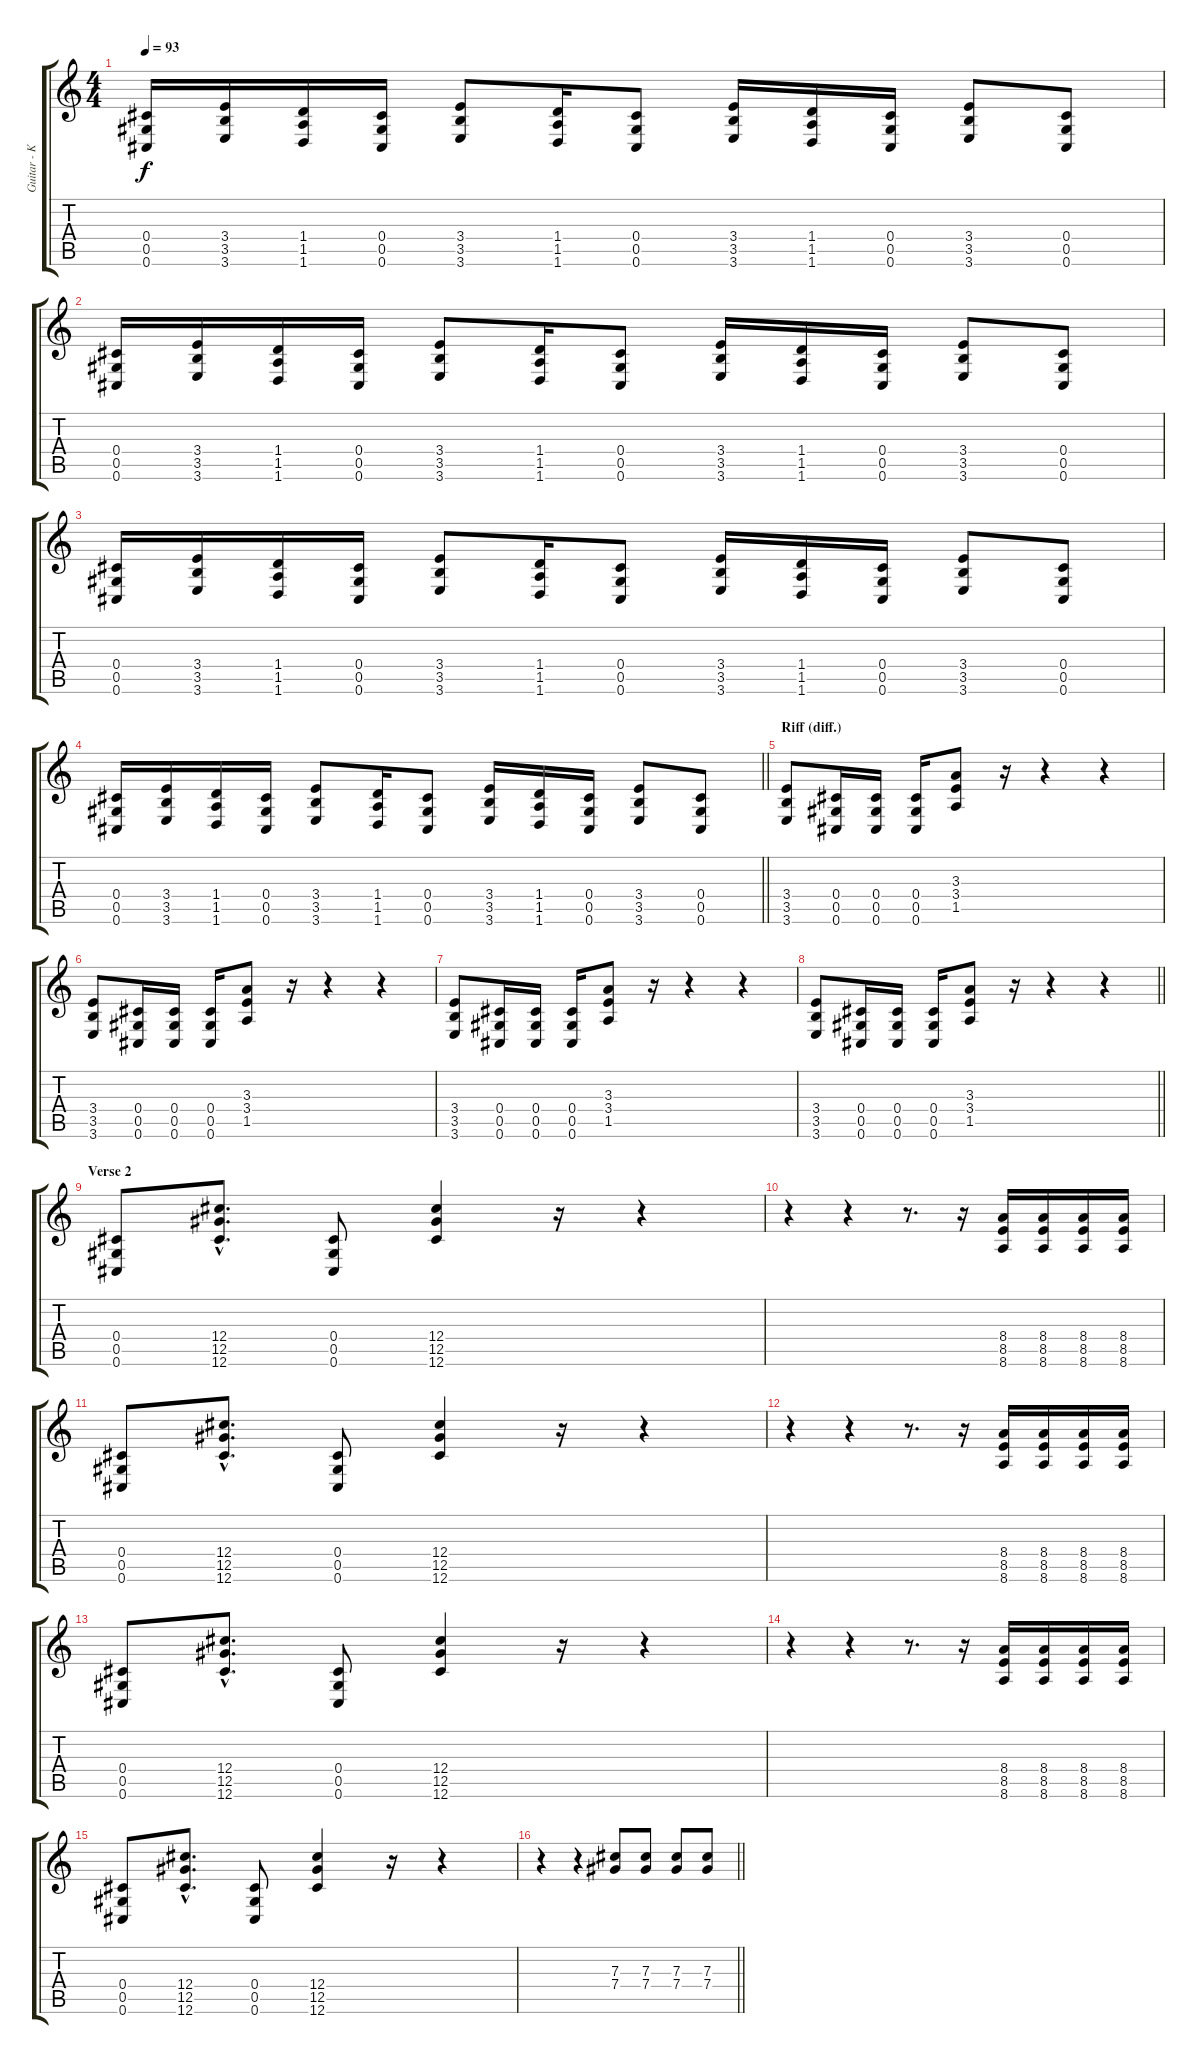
\track ("Guitar - Kaoru" "Guitar - K") {instrument distortionguitar}
\staff {score tabs}
\tuning (Eb4 Bb3 Gb3 Db3 Ab2 Db2) {hide}
\ts (4 4)
\tempo 93
\clef g2
\ks c
(0.4 0.5 0.6).16{dy f} (3.4 3.5 3.6).16 (1.4 1.5 1.6).16 (0.4 0.5 0.6).16 (3.4 3.5 3.6).8 (1.4 1.5 1.6).16 (0.4 0.5 0.6).8 (3.4 3.5 3.6).16 (1.4 1.5 1.6).16 (0.4 0.5 0.6).16 (3.4 3.5 3.6).8 (0.4 0.5 0.6).8 |
(0.4 0.5 0.6).16 (3.4 3.5 3.6).16 (1.4 1.5 1.6).16 (0.4 0.5 0.6).16 (3.4 3.5 3.6).8 (1.4 1.5 1.6).16 (0.4 0.5 0.6).8 (3.4 3.5 3.6).16 (1.4 1.5 1.6).16 (0.4 0.5 0.6).16 (3.4 3.5 3.6).8 (0.4 0.5 0.6).8 |
(0.4 0.5 0.6).16 (3.4 3.5 3.6).16 (1.4 1.5 1.6).16 (0.4 0.5 0.6).16 (3.4 3.5 3.6).8 (1.4 1.5 1.6).16 (0.4 0.5 0.6).8 (3.4 3.5 3.6).16 (1.4 1.5 1.6).16 (0.4 0.5 0.6).16 (3.4 3.5 3.6).8 (0.4 0.5 0.6).8 |
\barLineRight lightlight
(0.4 0.5 0.6).16 (3.4 3.5 3.6).16 (1.4 1.5 1.6).16 (0.4 0.5 0.6).16 (3.4 3.5 3.6).8 (1.4 1.5 1.6).16 (0.4 0.5 0.6).8 (3.4 3.5 3.6).16 (1.4 1.5 1.6).16 (0.4 0.5 0.6).16 (3.4 3.5 3.6).8 (0.4 0.5 0.6).8 |
\section ("" "Riff (diff.)")
(3.4 3.5 3.6).8 (0.4 0.5 0.6).16 (0.4 0.5 0.6).16 (0.4 0.5 0.6).16 (3.3 3.4 1.5).8 r.16 r.4 r.4 |
(3.4 3.5 3.6).8 (0.4 0.5 0.6).16 (0.4 0.5 0.6).16 (0.4 0.5 0.6).16 (3.3 3.4 1.5).8 r.16 r.4 r.4 |
(3.4 3.5 3.6).8 (0.4 0.5 0.6).16 (0.4 0.5 0.6).16 (0.4 0.5 0.6).16 (3.3 3.4 1.5).8 r.16 r.4 r.4 |
\barLineRight lightlight
(3.4 3.5 3.6).8 (0.4 0.5 0.6).16 (0.4 0.5 0.6).16 (0.4 0.5 0.6).16 (3.3 3.4 1.5).8 r.16 r.4 r.4 |
\section ("" "Verse 2")
(0.4 0.5 0.6).8 (12.4{hac} 12.5{hac} 12.6{hac}).8{d} (0.4 0.5 0.6).8 (12.4 12.5 12.6).4 r.16 r.4 |
r.4 r.4 r.8{d} r.16 (8.4 8.5 8.6).16 (8.4 8.5 8.6).16 (8.4 8.5 8.6).16 (8.4 8.5 8.6).16 |
(0.4 0.5 0.6).8 (12.4{hac} 12.5{hac} 12.6{hac}).8{d} (0.4 0.5 0.6).8 (12.4 12.5 12.6).4 r.16 r.4 |
r.4 r.4 r.8{d} r.16 (8.4 8.5 8.6).16 (8.4 8.5 8.6).16 (8.4 8.5 8.6).16 (8.4 8.5 8.6).16 |
(0.4 0.5 0.6).8 (12.4{hac} 12.5{hac} 12.6{hac}).8{d} (0.4 0.5 0.6).8 (12.4 12.5 12.6).4 r.16 r.4 |
r.4 r.4 r.8{d} r.16 (8.4 8.5 8.6).16 (8.4 8.5 8.6).16 (8.4 8.5 8.6).16 (8.4 8.5 8.6).16 |
(0.4 0.5 0.6).8 (12.4{hac} 12.5{hac} 12.6{hac}).8{d} (0.4 0.5 0.6).8 (12.4 12.5 12.6).4 r.16 r.4 |
\barLineRight lightlight
r.4 r.4 (7.3 7.4).8 (7.3 7.4).8 (7.3 7.4).8 (7.3 7.4).8
